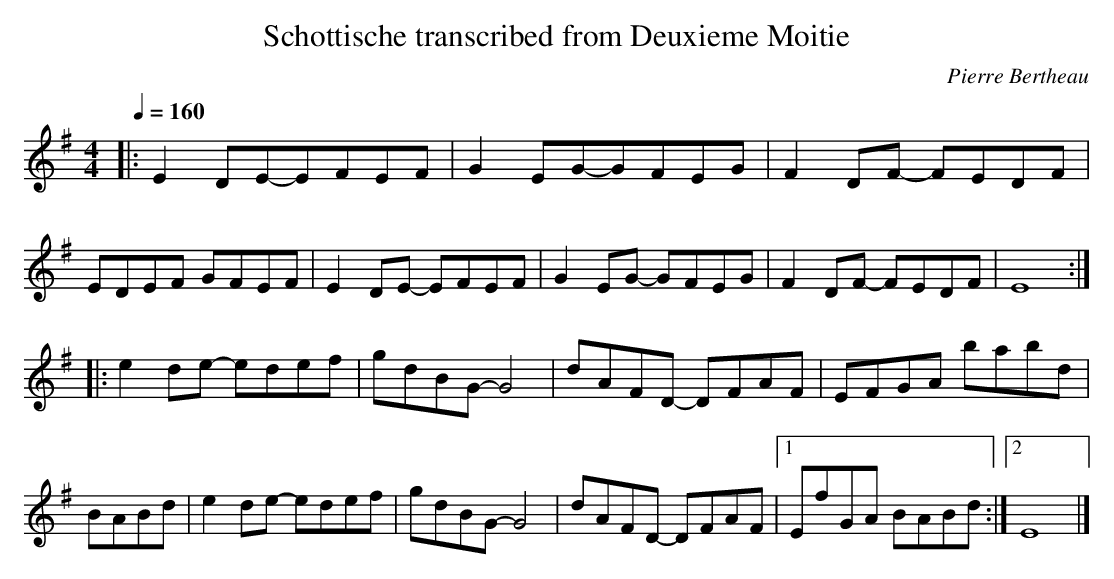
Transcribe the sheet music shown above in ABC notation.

X:1
T:Schottische transcribed from Deuxieme Moitie
C:Pierre Bertheau
M:4/4
L:1/8
Q:1/4=160
K:Gmaj
|: E2 DE-EFEF | G2 EG-GFEG | F2 DF- FEDF|EDEF GFEF | E2 DE- EFEF | G2 EG- GFEG | F2 DF- FEDF |E8 :|
|:E'2 D'E'- E'D'E'F' | G'D'BG- G4 | D'AFD- DFAF | EFGA babd | BABD' | E'2 D'E'- E'D'E'F' | G'D'BG- G4 | D'AFD- DFAF |  [1 EF'GA BABD' :|  [2 E8 |]
